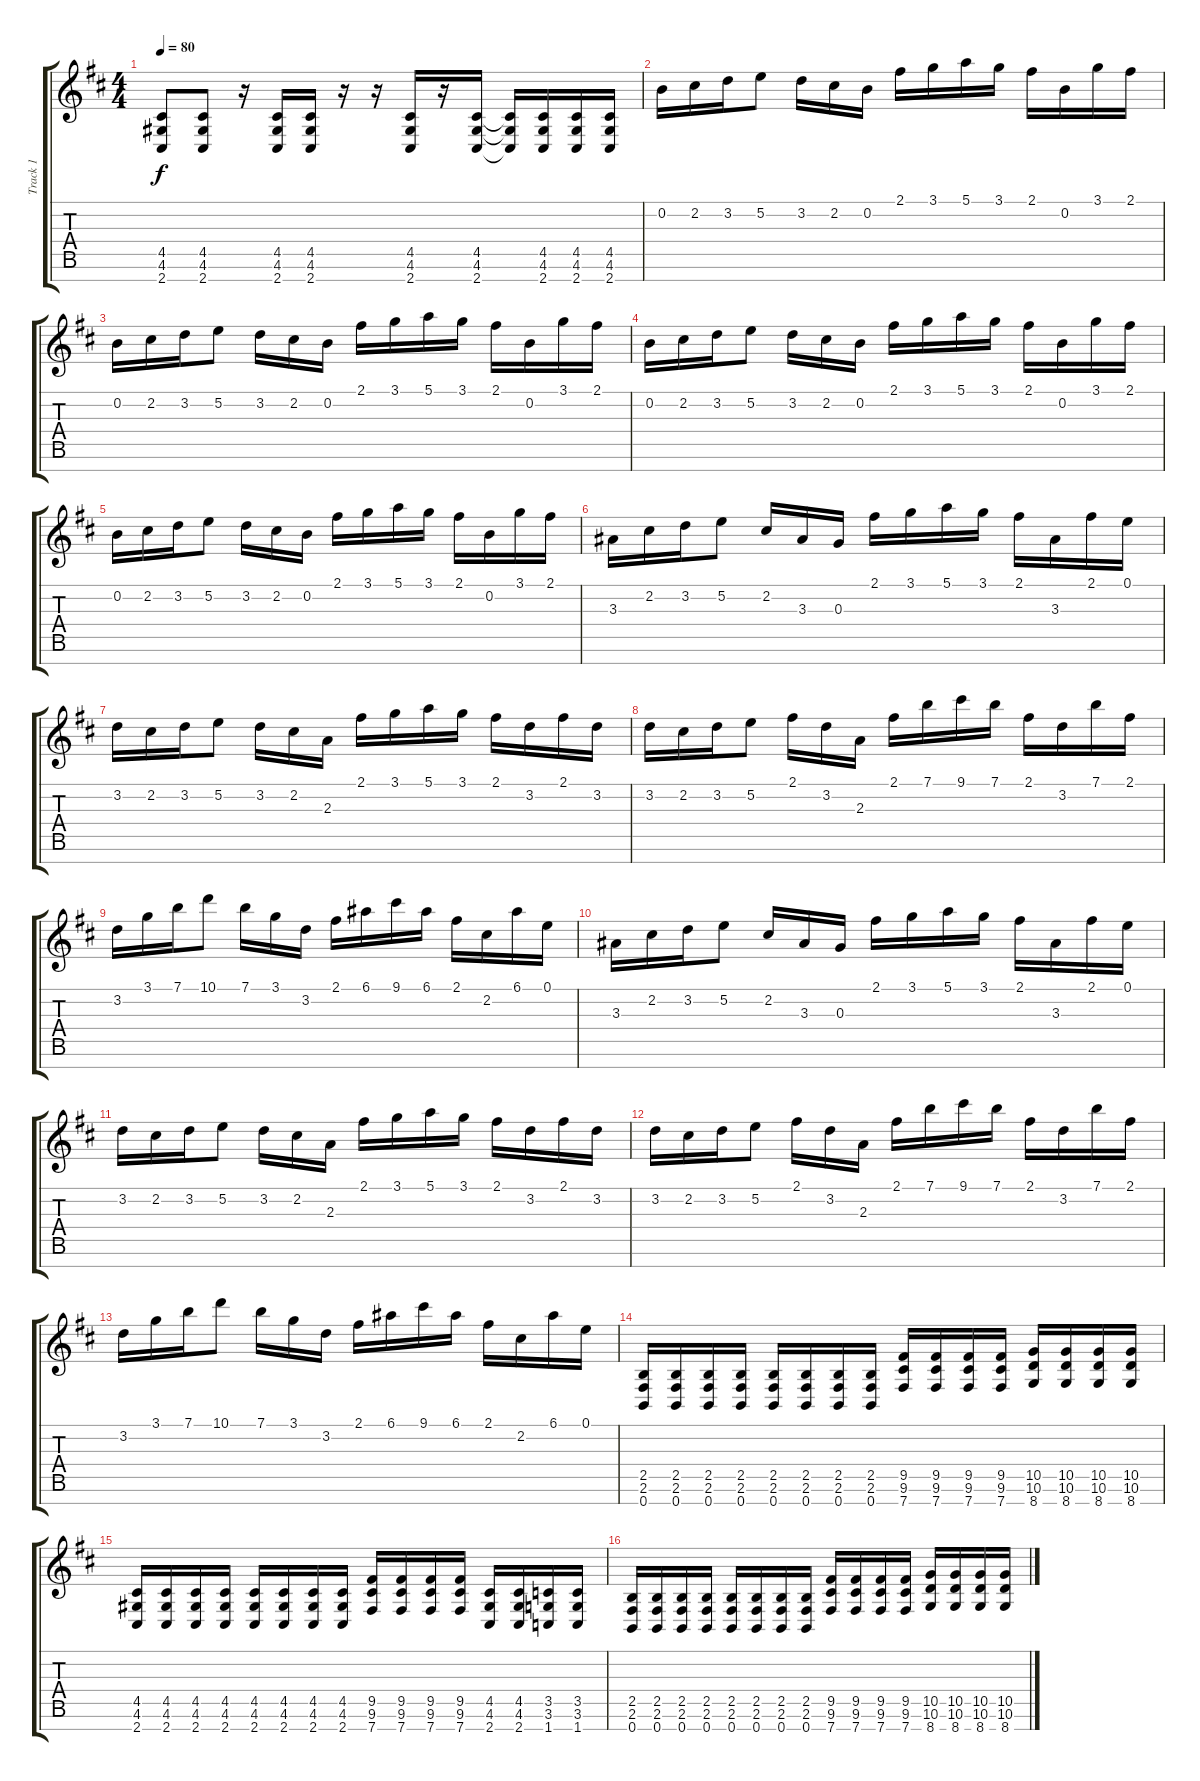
\track ("Track 1" "Track 1") {instrument overdrivenguitar}
\staff {score tabs}
\tuning (E4 B3 G3 D3 A2 E2 B1) {hide}
\ts (4 4)
\tempo 80
\clef g2
\ks bminor
(4.5 4.6 2.7).8{dy f} (4.5 4.6 2.7).8 r.16 (4.5 4.6 2.7).16 (4.5 4.6 2.7).16 r.16 r.16 (4.5 4.6 2.7).16 r.16 (4.5 4.6 2.7).16 (4.5{t} 4.6{t} 2.7{t}).16 (4.5 4.6 2.7).16 (4.5 4.6 2.7).16 (4.5 4.6 2.7).16 |
0.2.16 2.2.16 3.2.16 5.2.8 3.2.16 2.2.16 0.2.16 2.1.16 3.1.16 5.1.16 3.1.16 2.1.16 0.2.16 3.1.16 2.1.16 |
0.2.16 2.2.16 3.2.16 5.2.8 3.2.16 2.2.16 0.2.16 2.1.16 3.1.16 5.1.16 3.1.16 2.1.16 0.2.16 3.1.16 2.1.16 |
0.2.16 2.2.16 3.2.16 5.2.8 3.2.16 2.2.16 0.2.16 2.1.16 3.1.16 5.1.16 3.1.16 2.1.16 0.2.16 3.1.16 2.1.16 |
0.2.16 2.2.16 3.2.16 5.2.8 3.2.16 2.2.16 0.2.16 2.1.16 3.1.16 5.1.16 3.1.16 2.1.16 0.2.16 3.1.16 2.1.16 |
3.3.16 2.2.16 3.2.16 5.2.8 2.2.16 3.3.16 0.3.16 2.1.16 3.1.16 5.1.16 3.1.16 2.1.16 3.3.16 2.1.16 0.1.16 |
3.2.16 2.2.16 3.2.16 5.2.8 3.2.16 2.2.16 2.3.16 2.1.16 3.1.16 5.1.16 3.1.16 2.1.16 3.2.16 2.1.16 3.2.16 |
3.2.16 2.2.16 3.2.16 5.2.8 2.1.16 3.2.16 2.3.16 2.1.16 7.1.16 9.1.16 7.1.16 2.1.16 3.2.16 7.1.16 2.1.16 |
3.2.16 3.1.16 7.1.16 10.1.8 7.1.16 3.1.16 3.2.16 2.1.16 6.1.16 9.1.16 6.1.16 2.1.16 2.2.16 6.1.16 0.1.16 |
3.3.16 2.2.16 3.2.16 5.2.8 2.2.16 3.3.16 0.3.16 2.1.16 3.1.16 5.1.16 3.1.16 2.1.16 3.3.16 2.1.16 0.1.16 |
3.2.16 2.2.16 3.2.16 5.2.8 3.2.16 2.2.16 2.3.16 2.1.16 3.1.16 5.1.16 3.1.16 2.1.16 3.2.16 2.1.16 3.2.16 |
3.2.16 2.2.16 3.2.16 5.2.8 2.1.16 3.2.16 2.3.16 2.1.16 7.1.16 9.1.16 7.1.16 2.1.16 3.2.16 7.1.16 2.1.16 |
3.2.16 3.1.16 7.1.16 10.1.8 7.1.16 3.1.16 3.2.16 2.1.16 6.1.16 9.1.16 6.1.16 2.1.16 2.2.16 6.1.16 0.1.16 |
(2.5 2.6 0.7).16 (2.5 2.6 0.7).16 (2.5 2.6 0.7).16 (2.5 2.6 0.7).16 (2.5 2.6 0.7).16 (2.5 2.6 0.7).16 (2.5 2.6 0.7).16 (2.5 2.6 0.7).16 (9.5 9.6 7.7).16 (9.5 9.6 7.7).16 (9.5 9.6 7.7).16 (9.5 9.6 7.7).16 (10.5 10.6 8.7).16 (10.5 10.6 8.7).16 (10.5 10.6 8.7).16 (10.5 10.6 8.7).16 |
(4.5 4.6 2.7).16 (4.5 4.6 2.7).16 (4.5 4.6 2.7).16 (4.5 4.6 2.7).16 (4.5 4.6 2.7).16 (4.5 4.6 2.7).16 (4.5 4.6 2.7).16 (4.5 4.6 2.7).16 (9.5 9.6 7.7).16 (9.5 9.6 7.7).16 (9.5 9.6 7.7).16 (9.5 9.6 7.7).16 (4.5 4.6 2.7).16 (4.5 4.6 2.7).16 (3.5 3.6 1.7).16 (3.5 3.6 1.7).16 |
(2.5 2.6 0.7).16 (2.5 2.6 0.7).16 (2.5 2.6 0.7).16 (2.5 2.6 0.7).16 (2.5 2.6 0.7).16 (2.5 2.6 0.7).16 (2.5 2.6 0.7).16 (2.5 2.6 0.7).16 (9.5 9.6 7.7).16 (9.5 9.6 7.7).16 (9.5 9.6 7.7).16 (9.5 9.6 7.7).16 (10.5 10.6 8.7).16 (10.5 10.6 8.7).16 (10.5 10.6 8.7).16 (10.5 10.6 8.7).16
